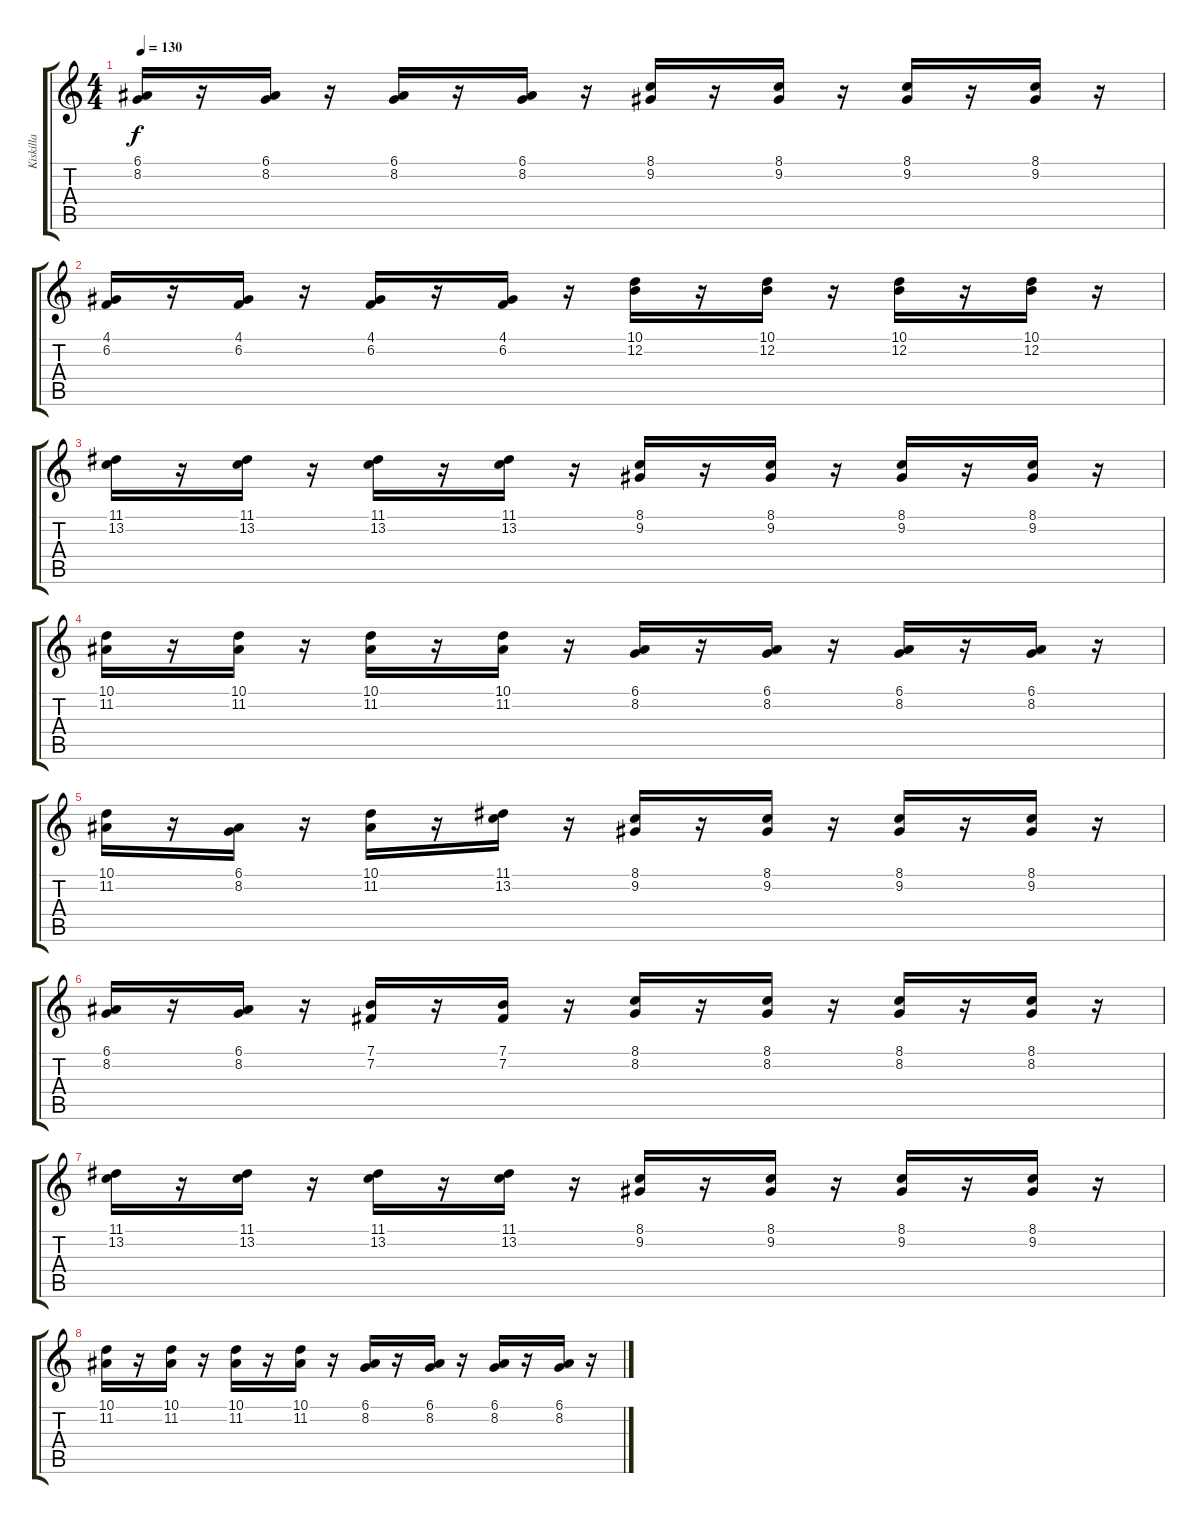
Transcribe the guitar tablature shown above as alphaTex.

\track ("Kiskilla" "Kiskilla") {instrument brightacousticpiano}
\staff {score tabs}
\tuning (E4 B3 G3 D3 A2 E2) {hide}
\ts (4 4)
\tempo 130
\clef g2
\ks c
(6.1 8.2).16{dy f} r.16 (6.1 8.2).16 r.16 (6.1 8.2).16 r.16 (6.1 8.2).16 r.16 (8.1 9.2).16 r.16 (8.1 9.2).16 r.16 (8.1 9.2).16 r.16 (8.1 9.2).16 r.16 |
(4.1 6.2).16 r.16 (4.1 6.2).16 r.16 (4.1 6.2).16 r.16 (4.1 6.2).16 r.16 (10.1 12.2).16 r.16 (10.1 12.2).16 r.16 (10.1 12.2).16 r.16 (10.1 12.2).16 r.16 |
(11.1 13.2).16 r.16 (11.1 13.2).16 r.16 (11.1 13.2).16 r.16 (11.1 13.2).16 r.16 (8.1 9.2).16 r.16 (8.1 9.2).16 r.16 (8.1 9.2).16 r.16 (8.1 9.2).16 r.16 |
(10.1 11.2).16 r.16 (10.1 11.2).16 r.16 (10.1 11.2).16 r.16 (10.1 11.2).16 r.16 (6.1 8.2).16 r.16 (6.1 8.2).16 r.16 (6.1 8.2).16 r.16 (6.1 8.2).16 r.16 |
(10.1 11.2).16 r.16 (6.1 8.2).16 r.16 (10.1 11.2).16 r.16 (11.1 13.2).16 r.16 (8.1 9.2).16 r.16 (8.1 9.2).16 r.16 (8.1 9.2).16 r.16 (8.1 9.2).16 r.16 |
(6.1 8.2).16 r.16 (6.1 8.2).16 r.16 (7.1 7.2).16 r.16 (7.1 7.2).16 r.16 (8.1 8.2).16 r.16 (8.1 8.2).16 r.16 (8.1 8.2).16 r.16 (8.1 8.2).16 r.16 |
(11.1 13.2).16 r.16 (11.1 13.2).16 r.16 (11.1 13.2).16 r.16 (11.1 13.2).16 r.16 (8.1 9.2).16 r.16 (8.1 9.2).16 r.16 (8.1 9.2).16 r.16 (8.1 9.2).16 r.16 |
(10.1 11.2).16 r.16 (10.1 11.2).16 r.16 (10.1 11.2).16 r.16 (10.1 11.2).16 r.16 (6.1 8.2).16 r.16 (6.1 8.2).16 r.16 (6.1 8.2).16 r.16 (6.1 8.2).16 r.16
